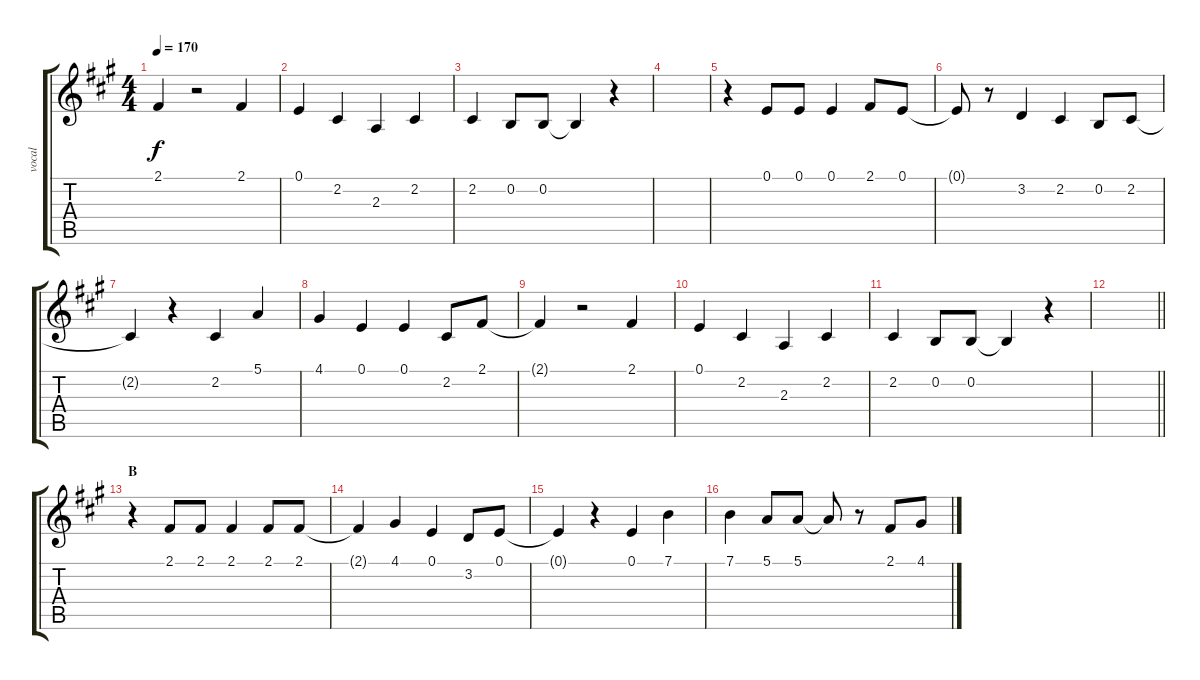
\track ("vocal" "vocal") {instrument flute}
\staff {score tabs}
\tuning (E4 B3 G3 D3 A2 E2) {hide}
\ts (4 4)
\tempo 170
\clef g2
\ks a
2.1{t}.4{dy f} r.2 2.1.4 |
0.1.4 2.2.4 2.3.4 2.2.4 |
2.2.4 0.2.8 0.2.8 0.2{t}.4 r.4 |
|
r.4 0.1.8 0.1.8 0.1.4 2.1.8 0.1.8 |
0.1{t}.8 r.8 3.2.4 2.2.4 0.2.8 2.2.8 |
2.2{t}.4 r.4 2.2.4 5.1.4 |
4.1.4 0.1.4 0.1.4 2.2.8 2.1.8 |
2.1{t}.4 r.2 2.1.4 |
0.1.4 2.2.4 2.3.4 2.2.4 |
2.2.4 0.2.8 0.2.8 0.2{t}.4 r.4 |
\barLineRight lightlight
|
\section ("" "B")
r.4 2.1.8 2.1.8 2.1.4 2.1.8 2.1.8 |
2.1{t}.4 4.1.4 0.1.4 3.2.8 0.1.8 |
0.1{t}.4 r.4 0.1.4 7.1.4 |
7.1.4 5.1.8 5.1.8 5.1{t}.8 r.8 2.1.8 4.1.8
